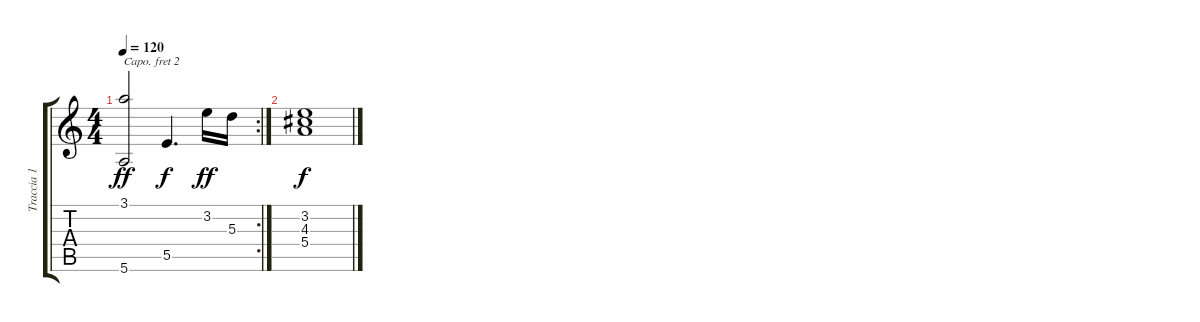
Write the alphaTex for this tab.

\track ("Traccia 1" "Traccia 1") {instrument acousticguitarsteel}
\staff {score tabs}
\capo 2
\tuning (E4 B3 G3 D3 A2 D2) {hide}
\rc 2
\ts (4 4)
\tempo 120
\clef g2
\ks c
(3.1 5.6).2{dy ff} 5.5.4{d dy f} 3.2.16{dy ff} 5.3.16 |
(3.2 4.3 5.4).1{dy f}
